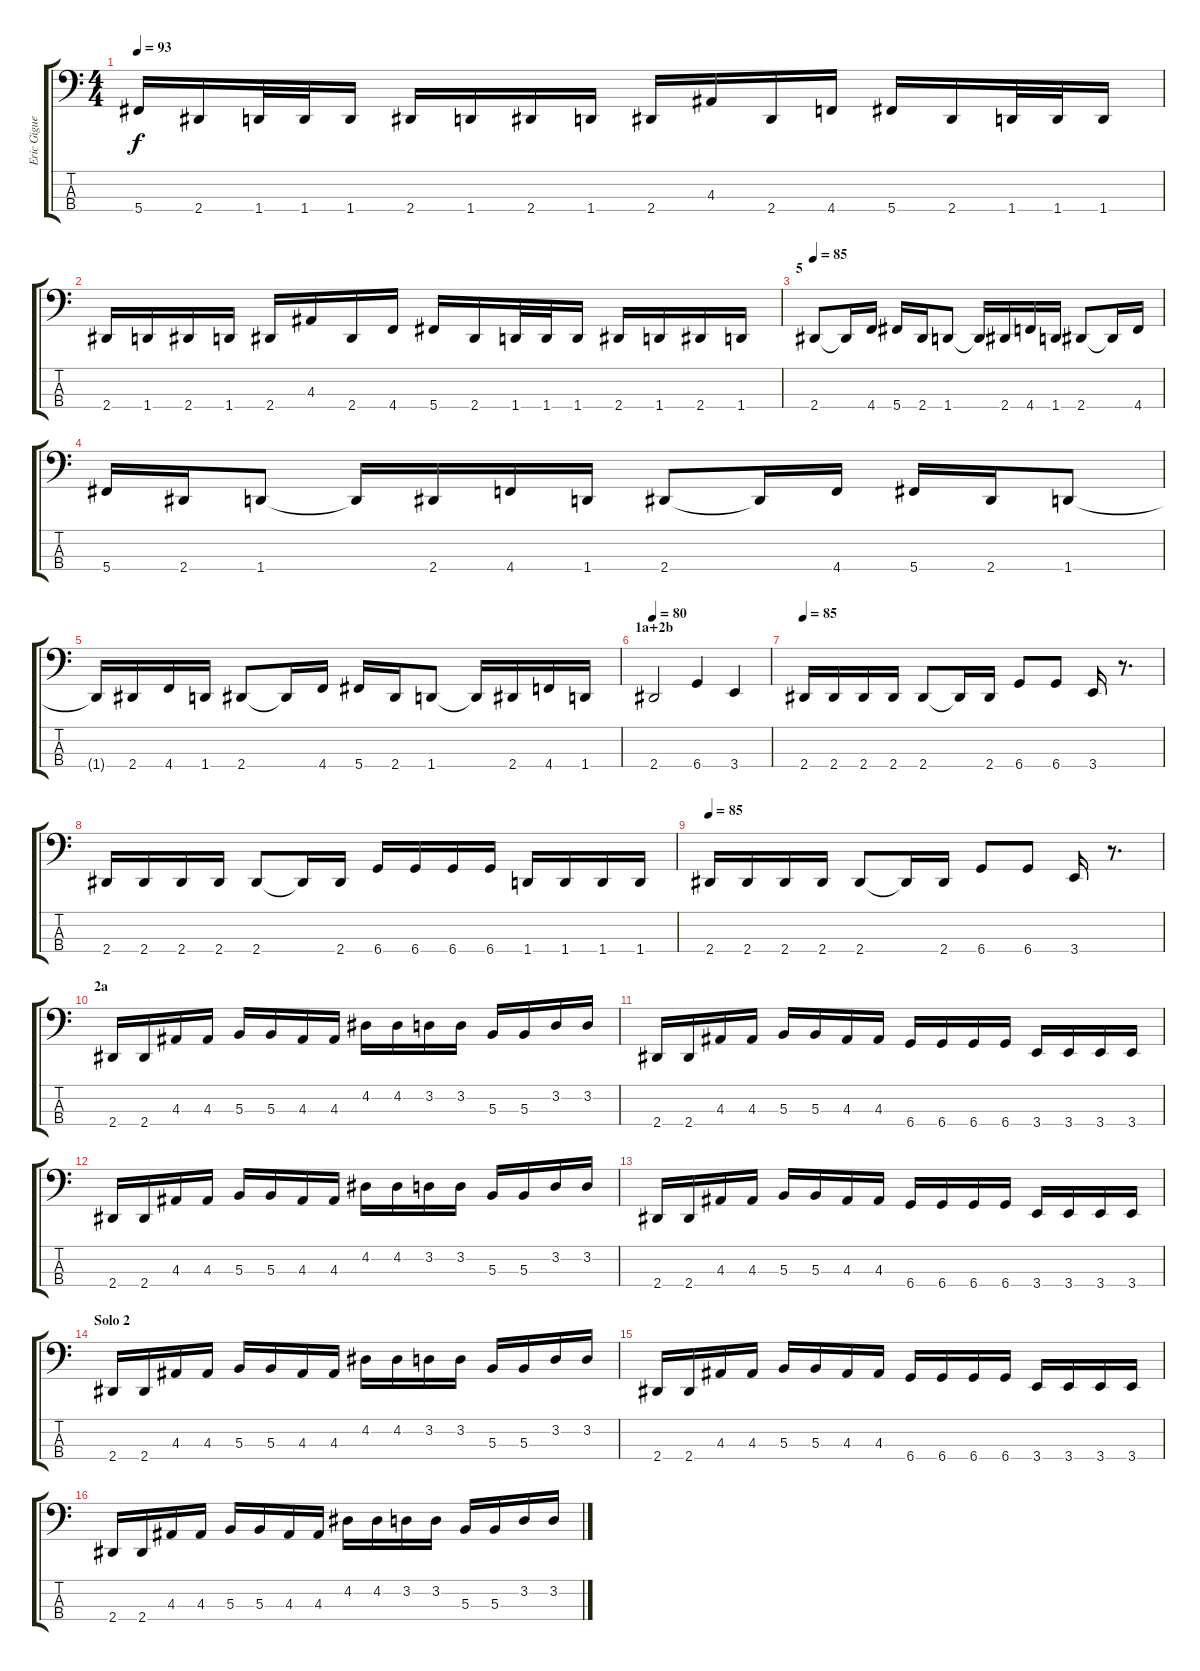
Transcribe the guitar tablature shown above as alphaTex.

\track ("Eric Giguere " "Eric Gigue") {instrument electricbasspick}
\staff {score tabs}
\tuning (E2 B1 Gb1 Db1) {hide}
\ts (4 4)
\tempo 93
\clef f4
\ks c
5.4.16{dy f} 2.4.16 1.4.32 1.4.32 1.4.16 2.4.16 1.4.16 2.4.16 1.4.16 2.4.16 4.3.16 2.4.16 4.4.16 5.4.16 2.4.16 1.4.32 1.4.32 1.4.16 |
2.4.16 1.4.16 2.4.16 1.4.16 2.4.16 4.3.16 2.4.16 4.4.16 5.4.16 2.4.16 1.4.32 1.4.32 1.4.16 2.4.16 1.4.16 2.4.16 1.4.16 |
\section ("" "5")
\tempo 85
2.4.8 2.4{t}.16 4.4.16 5.4.16 2.4.16 1.4.8 1.4{t}.16 2.4.16 4.4.16 1.4.16 2.4.8 2.4{t}.16 4.4.16 |
5.4.16 2.4.16 1.4.8 1.4{t}.16 2.4.16 4.4.16 1.4.16 2.4.8 2.4{t}.16 4.4.16 5.4.16 2.4.16 1.4.8 |
1.4{t}.16 2.4.16 4.4.16 1.4.16 2.4.8 2.4{t}.16 4.4.16 5.4.16 2.4.16 1.4.8 1.4{t}.16 2.4.16 4.4.16 1.4.16 |
\section ("" "1a+2b")
\tempo 80
2.4.2 6.4.4 3.4.4 |
\tempo 85
2.4.16 2.4.16 2.4.16 2.4.16 2.4.8 2.4{t}.16 2.4.16 6.4.8 6.4.8 3.4.16 r.8{d} |
2.4.16 2.4.16 2.4.16 2.4.16 2.4.8 2.4{t}.16 2.4.16 6.4.16 6.4.16 6.4.16 6.4.16 1.4.16 1.4.16 1.4.16 1.4.16 |
\tempo 85
2.4.16 2.4.16 2.4.16 2.4.16 2.4.8 2.4{t}.16 2.4.16 6.4.8 6.4.8 3.4.16 r.8{d} |
\section ("" "2a")
2.4.16 2.4.16 4.3.16 4.3.16 5.3.16 5.3.16 4.3.16 4.3.16 4.2.16 4.2.16 3.2.16 3.2.16 5.3.16 5.3.16 3.2.16 3.2.16 |
2.4.16 2.4.16 4.3.16 4.3.16 5.3.16 5.3.16 4.3.16 4.3.16 6.4.16 6.4.16 6.4.16 6.4.16 3.4.16 3.4.16 3.4.16 3.4.16 |
2.4.16 2.4.16 4.3.16 4.3.16 5.3.16 5.3.16 4.3.16 4.3.16 4.2.16 4.2.16 3.2.16 3.2.16 5.3.16 5.3.16 3.2.16 3.2.16 |
2.4.16 2.4.16 4.3.16 4.3.16 5.3.16 5.3.16 4.3.16 4.3.16 6.4.16 6.4.16 6.4.16 6.4.16 3.4.16 3.4.16 3.4.16 3.4.16 |
\section ("" "Solo 2")
2.4.16 2.4.16 4.3.16 4.3.16 5.3.16 5.3.16 4.3.16 4.3.16 4.2.16 4.2.16 3.2.16 3.2.16 5.3.16 5.3.16 3.2.16 3.2.16 |
2.4.16 2.4.16 4.3.16 4.3.16 5.3.16 5.3.16 4.3.16 4.3.16 6.4.16 6.4.16 6.4.16 6.4.16 3.4.16 3.4.16 3.4.16 3.4.16 |
2.4.16 2.4.16 4.3.16 4.3.16 5.3.16 5.3.16 4.3.16 4.3.16 4.2.16 4.2.16 3.2.16 3.2.16 5.3.16 5.3.16 3.2.16 3.2.16
